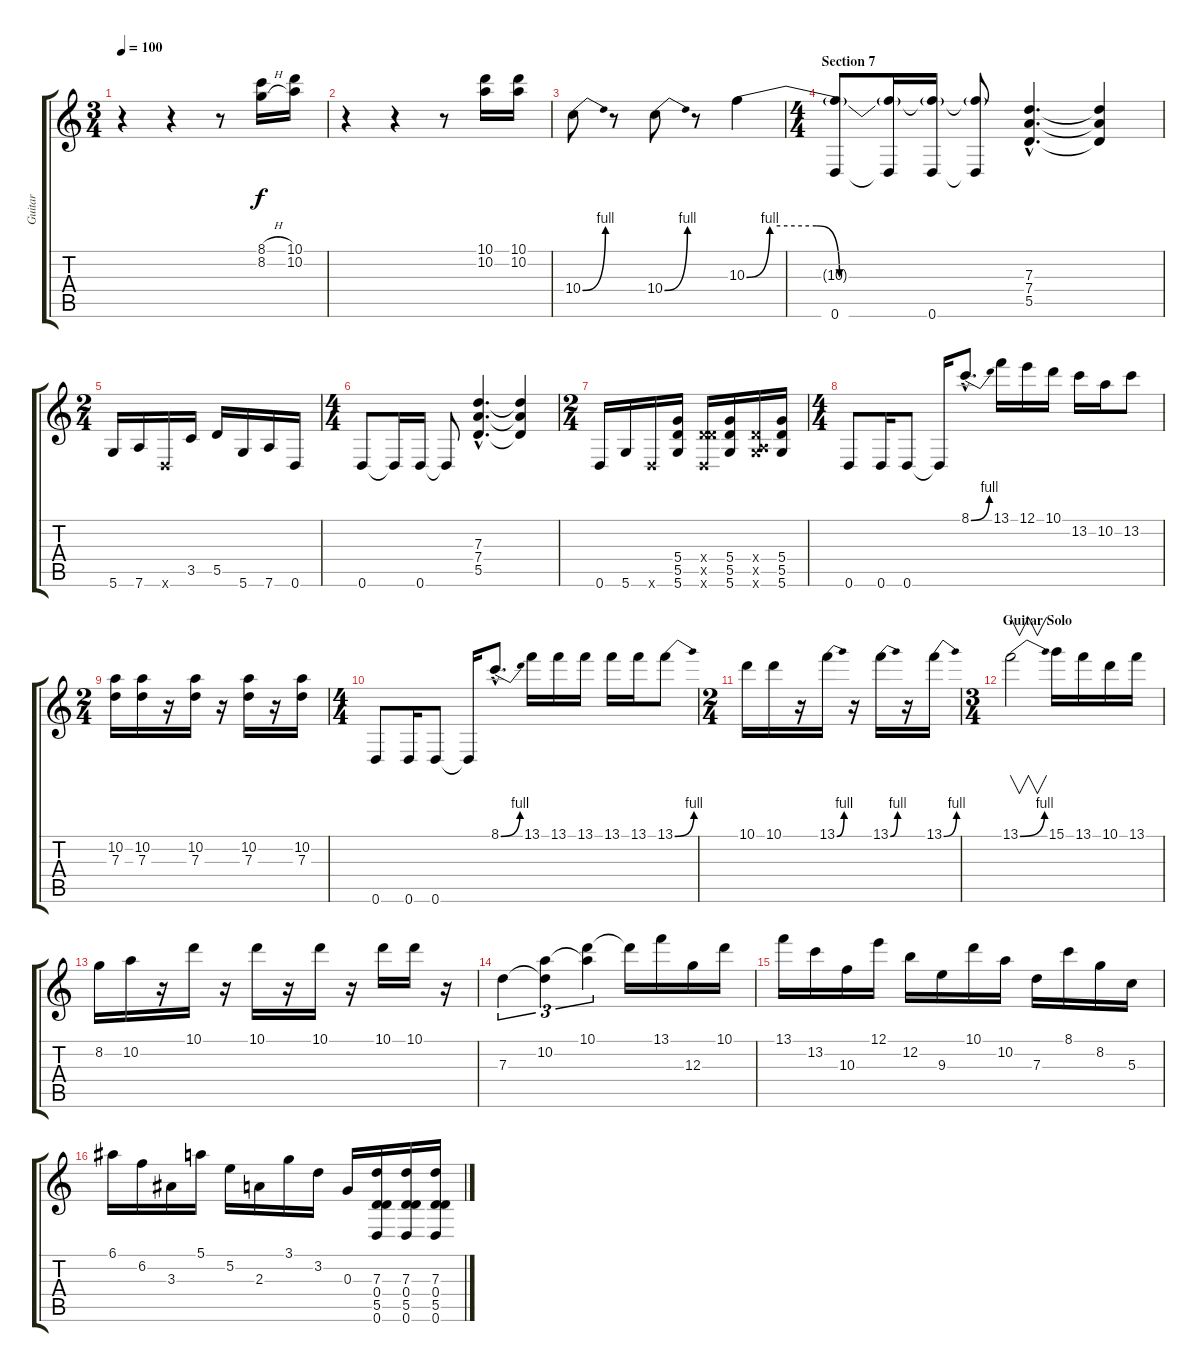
\track ("Guitar" "Guitar") {instrument overdrivenguitar}
\staff {score tabs}
\tuning (E4 B3 G3 D3 A2 D2) {hide}
\ts (3 4)
\tempo 100
\clef g2
\ks c
r.4{dy f} r.4 r.8 (8.1{h} 8.2{h}).16 (10.1 10.2).16 |
r.4 r.4 r.8 (10.1 10.2).16 (10.1 10.2).16 |
10.4{be (bend 0 0 60 4)}.8 r.8 10.4{be (bend 0 0 60 4)}.8 r.8 10.3{be (custom 0 0 5 4 15 4 20 0 45 0 60 0)}.4 |
\ts (4 4)
\section ("" "Section 7")
(10.3{t} 0.6).8 (10.3{t} 0.6{t}).16 (10.3{t} 0.6).16 (10.3{t} 0.6{t}).8 (7.3{hac} 7.4{hac} 5.5{hac}).4{d} (7.3{t} 7.4{t} 5.5{t}).4 |
\ts (2 4)
5.6.16 7.6.16 0.6{x}.16 3.5.16 5.5.16 5.6.16 7.6.16 0.6.16 |
\ts (4 4)
0.6.8 0.6{t}.16 0.6.16 0.6{t}.8 (7.3{hac} 7.4{hac} 5.5{hac}).4{d} (7.3{t} 7.4{t} 5.5{t}).4 |
\ts (2 4)
0.6.16 5.6.16 0.6{x}.16 (5.4 5.5 5.6).16 (0.4{x} 5.5{x} 0.6{x}).16 (5.4 5.5 5.6).16 (0.4{x} 0.5{x} 5.6{x}).16 (5.4 5.5 5.6).16 |
\ts (4 4)
0.6.8 0.6.16 0.6.8 0.6{t}.16 8.1{be (bend 0 0 60 4) hac}.8{d} 13.1.16 12.1.16 10.1.16 13.2.16 10.2.16 13.2.8 |
\ts (2 4)
(10.2 7.3).16 (10.2 7.3).16 r.16 (10.2 7.3).16 r.16 (10.2 7.3).16 r.16 (10.2 7.3).16 |
\ts (4 4)
0.6.8 0.6.16 0.6.8 0.6{t}.16 8.1{be (bend 0 0 60 4) hac}.8{d} 13.1.16 13.1.16 13.1.16 13.1.16 13.1.16 13.1{be (bend 0 0 60 4)}.8 |
\ts (2 4)
10.1.16 10.1.16 r.16 13.1{be (bend 0 0 60 4)}.16 r.16 13.1{be (bend 0 0 60 4)}.16 r.16 13.1{be (bend 0 0 60 4)}.16 |
\ts (3 4)
\section ("" "Guitar Solo")
13.1{be (bend 0 0 60 4)}.2{v} 15.1.16 13.1.16 10.1.16 13.1.16 |
8.2.16 10.2.16 r.16 10.1.16 r.16 10.1.16 r.16 10.1.16 r.16 10.1.16 10.1.16 r.16 |
7.3.4{tu (3 2)} (10.2 7.3{t}).4{tu (3 2)} (10.1 10.2{t}).4{tu (3 2)} 10.1{t}.16 13.1.16 12.3.16 10.1.16 |
13.1.16 13.2.16 10.3.16 12.1.16 12.2.16 9.3.16 10.1.16 10.2.16 7.3.16 8.1.16 8.2.16 5.3.16 |
6.1.16 6.2.16 3.3.16 5.1.16 5.2.16 2.3.16 3.1.16 3.2.16 0.3.16 (7.3 0.4 5.5 0.6).16 (7.3 0.4 5.5 0.6).16 (7.3 0.4 5.5 0.6).16
